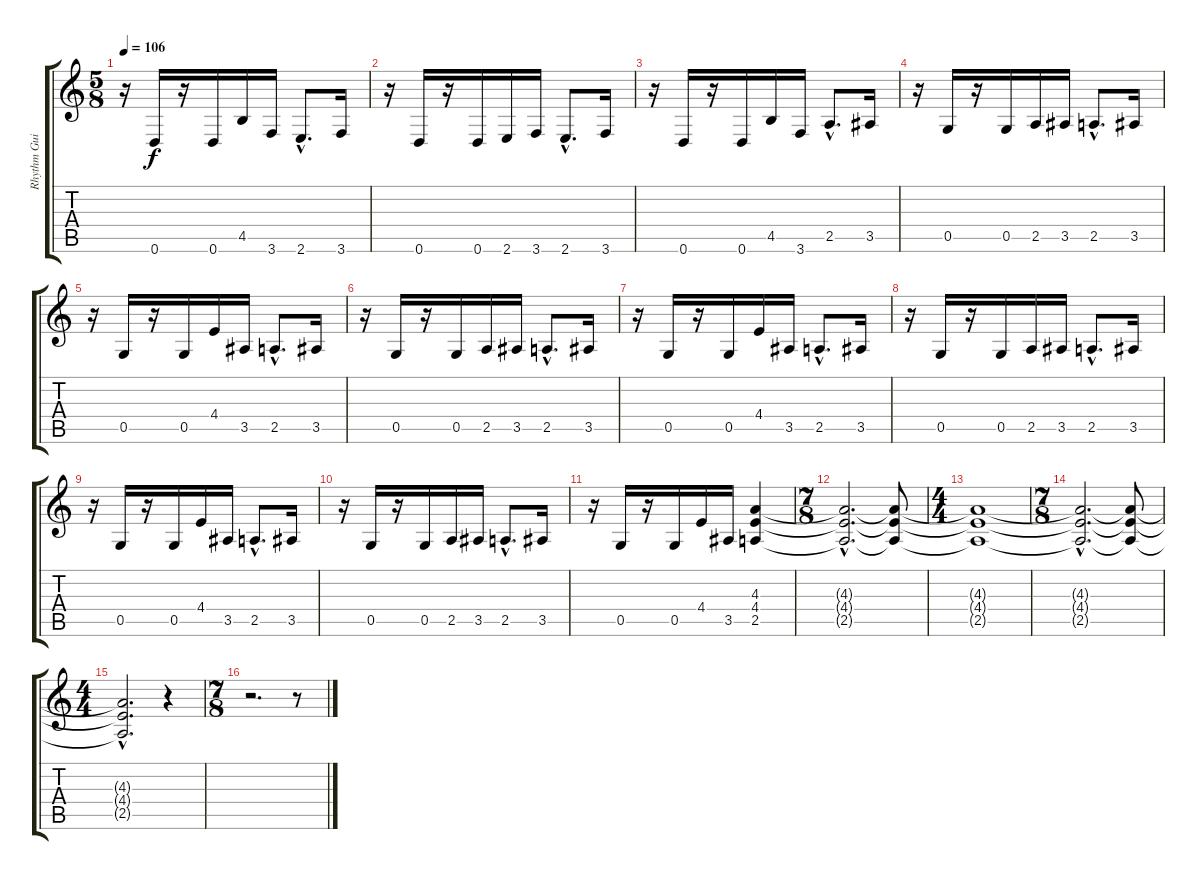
\track ("Rhythm Guitar" "Rhythm Gui") {instrument overdrivenguitar}
\staff {score tabs}
\tuning (D4 A3 F3 C3 G2 D2) {hide}
\ts (5 8)
\tempo 106
\clef g2
\ks c
r.16{dy f} 0.6.16 r.16 0.6.16 4.5.16 3.6.16 2.6{hac}.8{d} 3.6.16 |
r.16 0.6.16 r.16 0.6.16 2.6.16 3.6.16 2.6{hac}.8{d} 3.6.16 |
r.16 0.6.16 r.16 0.6.16 4.5.16 3.6.16 2.5{hac}.8{d} 3.5.16 |
r.16 0.5.16 r.16 0.5.16 2.5.16 3.5.16 2.5{hac}.8{d} 3.5.16 |
r.16 0.5.16 r.16 0.5.16 4.4.16 3.5.16 2.5{hac}.8{d} 3.5.16 |
r.16 0.5.16 r.16 0.5.16 2.5.16 3.5.16 2.5{hac}.8{d} 3.5.16 |
r.16 0.5.16 r.16 0.5.16 4.4.16 3.5.16 2.5{hac}.8{d} 3.5.16 |
r.16 0.5.16 r.16 0.5.16 2.5.16 3.5.16 2.5{hac}.8{d} 3.5.16 |
r.16 0.5.16 r.16 0.5.16 4.4.16 3.5.16 2.5{hac}.8{d} 3.5.16 |
r.16 0.5.16 r.16 0.5.16 2.5.16 3.5.16 2.5{hac}.8{d} 3.5.16 |
r.16 0.5.16 r.16 0.5.16 4.4.16 3.5.16 (4.3 4.4 2.5).4 |
\ts (7 8)
(4.3{hac t} 4.4{hac t} 2.5{hac t}).2{d} (4.3{t} 4.4{t} 2.5{t}).8 |
\ts (4 4)
(4.3{t} 4.4{t} 2.5{t}).1 |
\ts (7 8)
(4.3{hac t} 4.4{hac t} 2.5{hac t}).2{d} (4.3{t} 4.4{t} 2.5{t}).8 |
\ts (4 4)
(4.3{hac t} 4.4{hac t} 2.5{hac t}).2{d} r.4 |
\ts (7 8)
r.2{d} r.8
